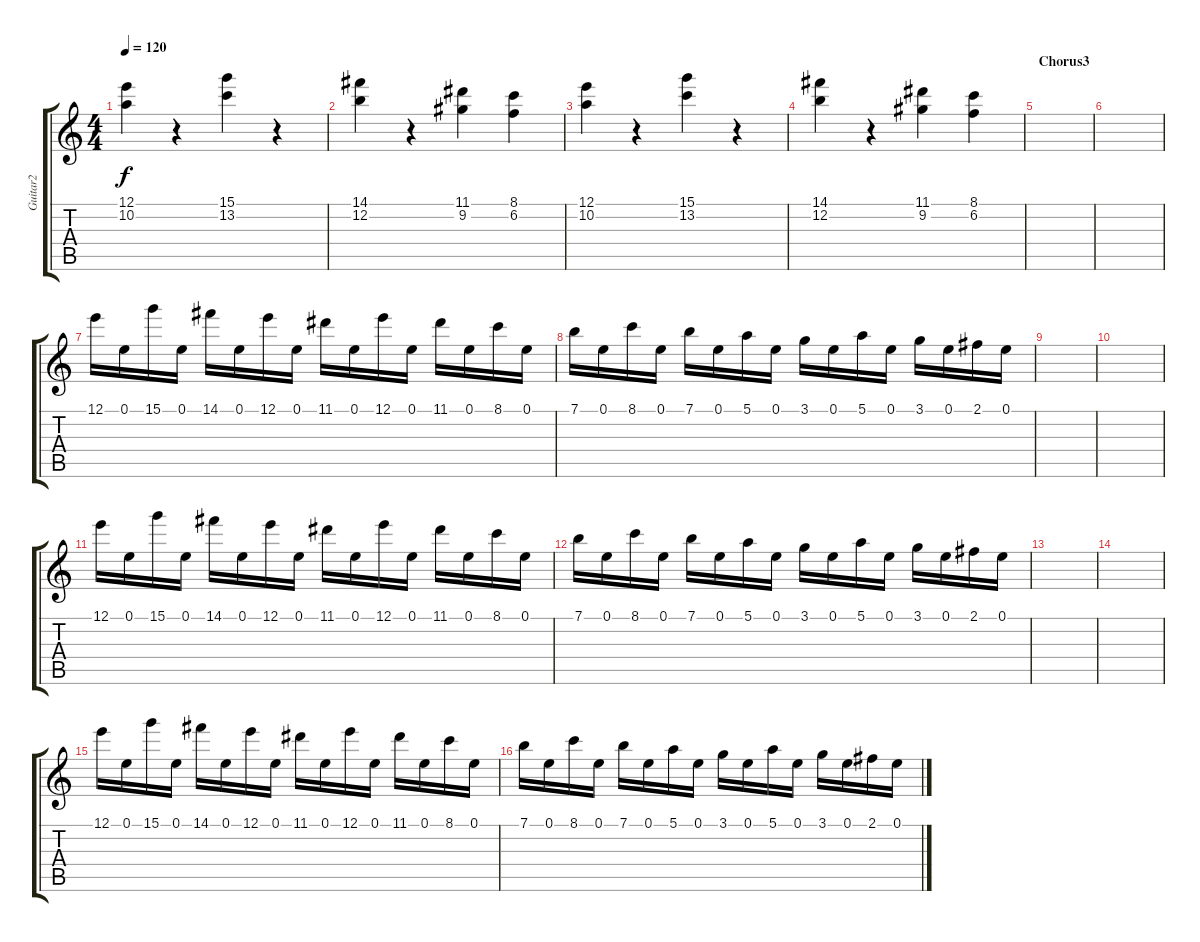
\track ("Guitar2" "Guitar2") {instrument distortionguitar}
\staff {score tabs}
\tuning (E4 B3 G3 D3 A2 E2) {hide}
\ts (4 4)
\tempo 120
\clef g2
\ks c
(12.1 10.2).4{dy f} r.4 (15.1 13.2).4 r.4 |
(14.1 12.2).4 r.4 (11.1 9.2).4 (8.1 6.2).4 |
(12.1 10.2).4 r.4 (15.1 13.2).4 r.4 |
(14.1 12.2).4 r.4 (11.1 9.2).4 (8.1 6.2).4 |
\section ("" "Chorus3")
|
|
12.1.16 0.1.16 15.1.16 0.1.16 14.1.16 0.1.16 12.1.16 0.1.16 11.1.16 0.1.16 12.1.16 0.1.16 11.1.16 0.1.16 8.1.16 0.1.16 |
7.1.16 0.1.16 8.1.16 0.1.16 7.1.16 0.1.16 5.1.16 0.1.16 3.1.16 0.1.16 5.1.16 0.1.16 3.1.16 0.1.16 2.1.16 0.1.16 |
|
|
12.1.16 0.1.16 15.1.16 0.1.16 14.1.16 0.1.16 12.1.16 0.1.16 11.1.16 0.1.16 12.1.16 0.1.16 11.1.16 0.1.16 8.1.16 0.1.16 |
7.1.16 0.1.16 8.1.16 0.1.16 7.1.16 0.1.16 5.1.16 0.1.16 3.1.16 0.1.16 5.1.16 0.1.16 3.1.16 0.1.16 2.1.16 0.1.16 |
|
|
12.1.16 0.1.16 15.1.16 0.1.16 14.1.16 0.1.16 12.1.16 0.1.16 11.1.16 0.1.16 12.1.16 0.1.16 11.1.16 0.1.16 8.1.16 0.1.16 |
7.1.16 0.1.16 8.1.16 0.1.16 7.1.16 0.1.16 5.1.16 0.1.16 3.1.16 0.1.16 5.1.16 0.1.16 3.1.16 0.1.16 2.1.16 0.1.16
